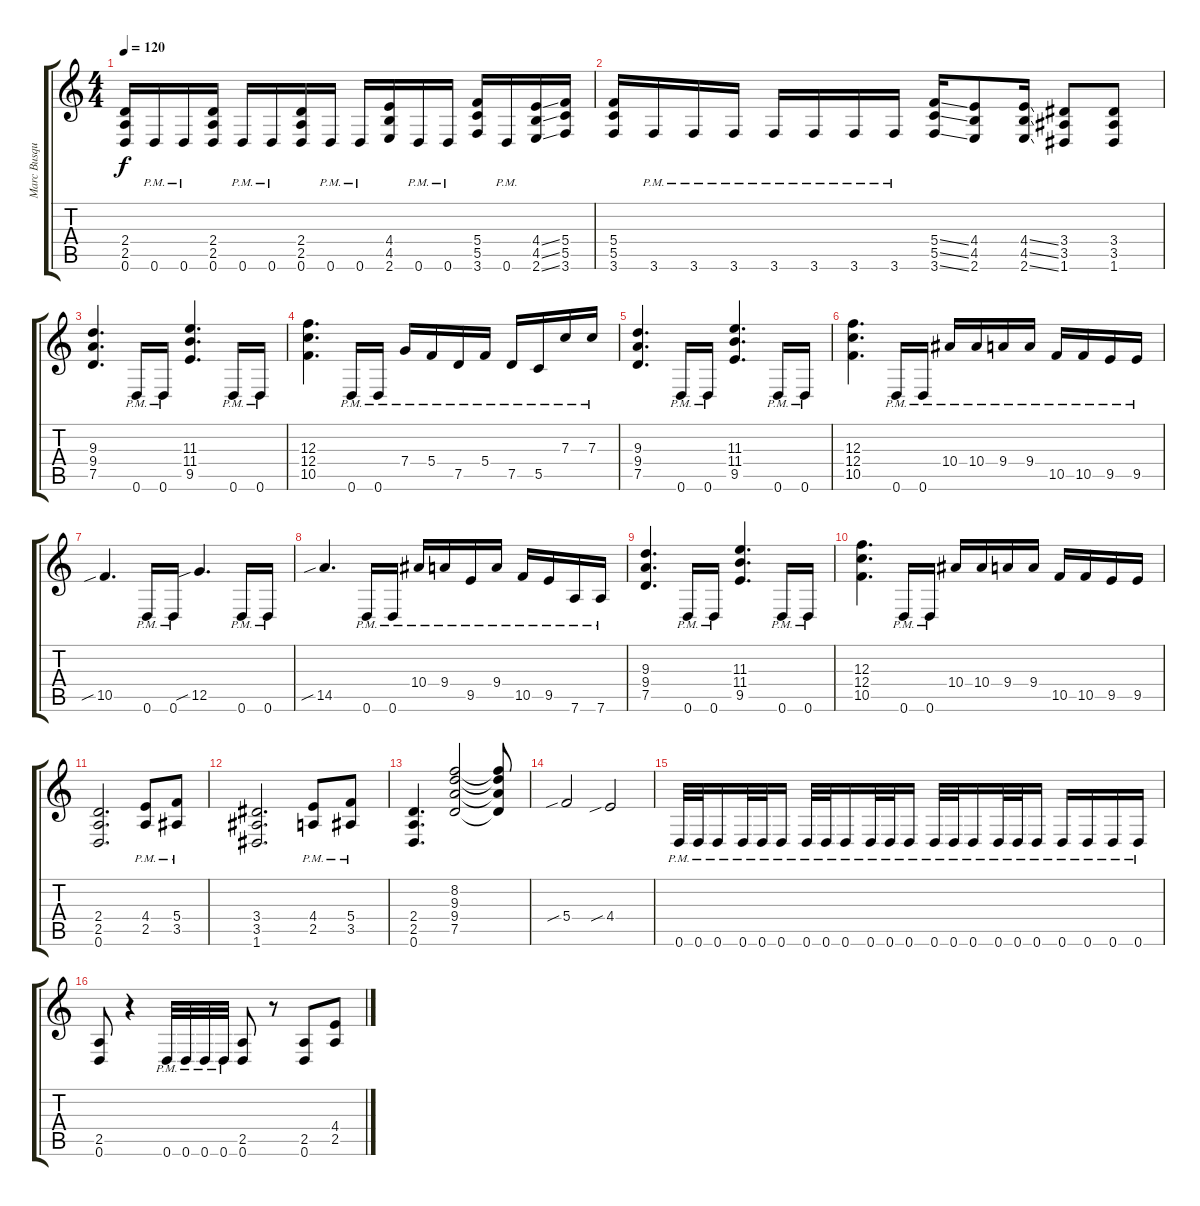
\track ("Marc Busque" "Marc Busqu") {instrument distortionguitar}
\staff {score tabs}
\tuning (D4 A3 F3 C3 G2 D2) {hide}
\ts (4 4)
\tempo 120
\clef g2
\ks c
(2.4 2.5 0.6).16{dy f} 0.6{pm}.16 0.6{pm}.16 (2.4 2.5 0.6).16 0.6{pm}.16 0.6{pm}.16 (2.4 2.5 0.6).16 0.6{pm}.16 0.6{pm}.16 (4.4 4.5 2.6).16 0.6{pm}.16 0.6{pm}.16 (5.4 5.5 3.6).16 0.6{pm}.16 (4.4{ss} 4.5{ss} 2.6{ss}).16 (5.4 5.5 3.6).16 |
(5.4 5.5 3.6).16 3.6{pm}.16 3.6{pm}.16 3.6{pm}.16 3.6{pm}.16 3.6{pm}.16 3.6{pm}.16 3.6{pm}.16 (5.4{ss} 5.5{ss} 3.6{ss}).16 (4.4 4.5 2.6).8 (4.4{ss} 4.5{ss} 2.6{ss}).16 (3.4 3.5 1.6).8 (3.4 3.5 1.6).8 |
(9.3 9.4 7.5).4{d} 0.6{pm}.16 0.6{pm}.16 (11.3 11.4 9.5).4{d} 0.6{pm}.16 0.6{pm}.16 |
(12.3 12.4 10.5).4{d} 0.6{pm}.16 0.6{pm}.16 7.4{pm}.16 5.4{pm}.16 7.5{pm}.16 5.4{pm}.16 7.5{pm}.16 5.5{pm}.16 7.3{pm}.16 7.3{pm}.16 |
(9.3 9.4 7.5).4{d} 0.6{pm}.16 0.6{pm}.16 (11.3 11.4 9.5).4{d} 0.6{pm}.16 0.6{pm}.16 |
(12.3 12.4 10.5).4{d} 0.6{pm}.16 0.6{pm}.16 10.4{pm}.16 10.4{pm}.16 9.4{pm}.16 9.4{pm}.16 10.5{pm}.16 10.5{pm}.16 9.5{pm}.16 9.5{pm}.16 |
10.5{sib}.4{d} 0.6{pm}.16 0.6{pm}.16 12.5{sib}.4{d} 0.6{pm}.16 0.6{pm}.16 |
14.5{sib}.4{d} 0.6{pm}.16 0.6{pm}.16 10.4{pm}.16 9.4{pm}.16 9.5{pm}.16 9.4{pm}.16 10.5{pm}.16 9.5{pm}.16 7.6{pm}.16 7.6{pm}.16 |
(9.3 9.4 7.5).4{d} 0.6{pm}.16 0.6{pm}.16 (11.3 11.4 9.5).4{d} 0.6{pm}.16 0.6{pm}.16 |
(12.3 12.4 10.5).4{d} 0.6{pm}.16 0.6{pm}.16 10.4.16 10.4.16 9.4.16 9.4.16 10.5.16 10.5.16 9.5.16 9.5.16 |
(2.4 2.5 0.6).2{d} (4.4{pm} 2.5{pm}).8 (5.4{pm} 3.5{pm}).8 |
(3.4 3.5 1.6).2{d} (4.4{pm} 2.5{pm}).8 (5.4{pm} 3.5{pm}).8 |
(2.4 2.5 0.6).4{d} (8.2 9.3 9.4 7.5).2 (8.2{t} 9.3{t} 9.4{t} 7.5{t}).8 |
5.4{sib}.2 4.4{sib}.2 |
0.6{pm}.32 0.6{pm}.32 0.6{pm}.16 0.6{pm}.32 0.6{pm}.32 0.6{pm}.16 0.6{pm}.32 0.6{pm}.32 0.6{pm}.16 0.6{pm}.32 0.6{pm}.32 0.6{pm}.16 0.6{pm}.32 0.6{pm}.32 0.6{pm}.16 0.6{pm}.32 0.6{pm}.32 0.6{pm}.16 0.6{pm}.16 0.6{pm}.16 0.6{pm}.16 0.6{pm}.16 |
(2.5 0.6).8 r.4 0.6{pm}.32 0.6{pm}.32 0.6{pm}.32 0.6{pm}.32 (2.5 0.6).8 r.8 (2.5 0.6).8 (4.4 2.5).8
